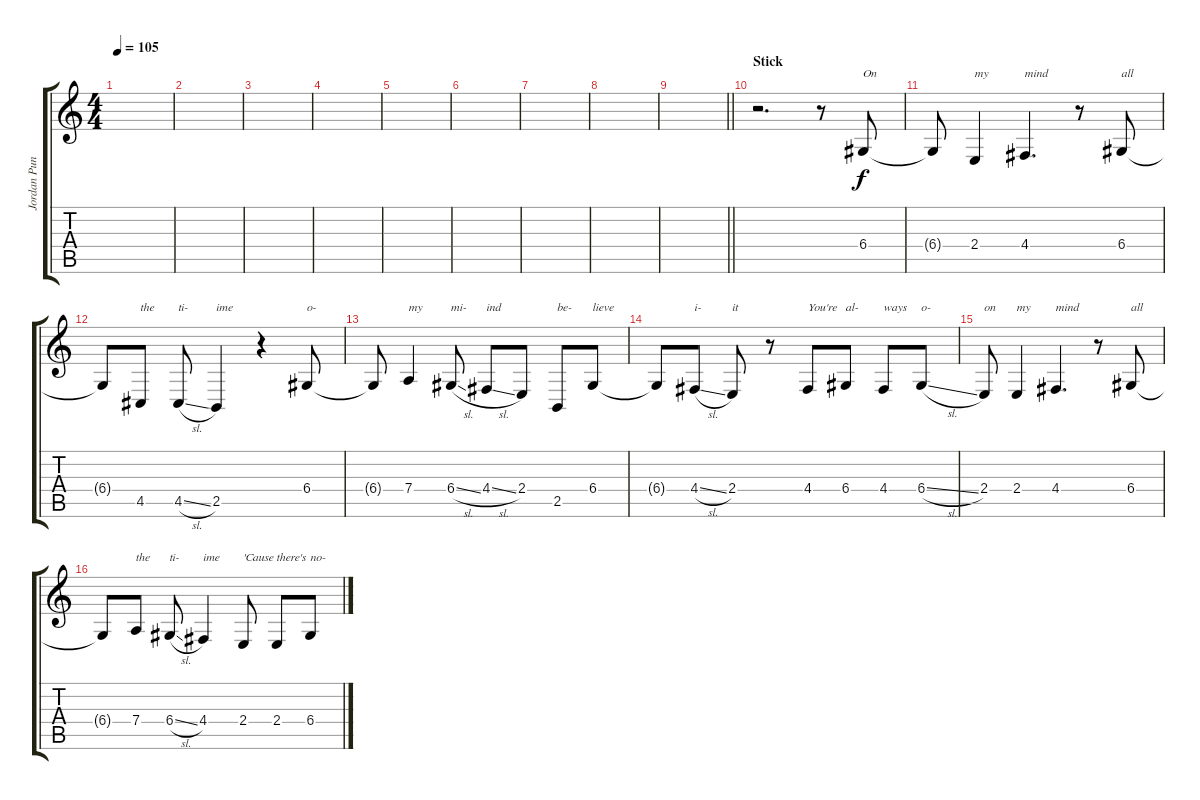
\track ("Jordan Pundik (Backing)" "Jordan Pun") {instrument sopranosax}
\staff {score tabs}
\tuning (E4 B3 G3 D3 A2 E2) {hide}
\ts (4 4)
\tempo 105
\clef g2
\ks c
|
|
|
|
|
|
|
|
\barLineRight lightlight
|
\section ("" "Stick")
r.2{d} r.8 6.4.8{txt "On"} |
6.4{t}.8 2.4.4{txt "my"} 4.4.4{d txt "mind"} r.8 6.4.8{txt "all"} |
6.4{t}.8 4.5.8{txt "the"} 4.5{sl}.8{txt "ti-"} 2.5.4{txt "ime"} r.4 6.4.8{txt "o-"} |
6.4{t}.8 7.4.4{txt "my"} 6.4{sl}.8{txt "mi-"} 4.4{sl}.8{txt "ind"} 2.4.8 2.5.8{txt "be-"} 6.4.8{txt "lieve"} |
6.4{t}.8 4.4{sl}.8{txt "i-"} 2.4.8{txt "it"} r.8 4.4.8{txt "You're"} 6.4.8{txt "al-"} 4.4.8{txt "ways"} 6.4{sl}.8{txt "o-"} |
2.4.8{txt "on"} 2.4.4{txt "my"} 4.4.4{d txt "mind"} r.8 6.4.8{txt "all"} |
6.4{t}.8 7.4.8{txt "the"} 6.4{sl}.8{txt "ti-"} 4.4.4{txt "ime"} 2.4.8{txt "'Cause"} 2.4.8{txt "there's"} 6.4.8{txt "no-"}
